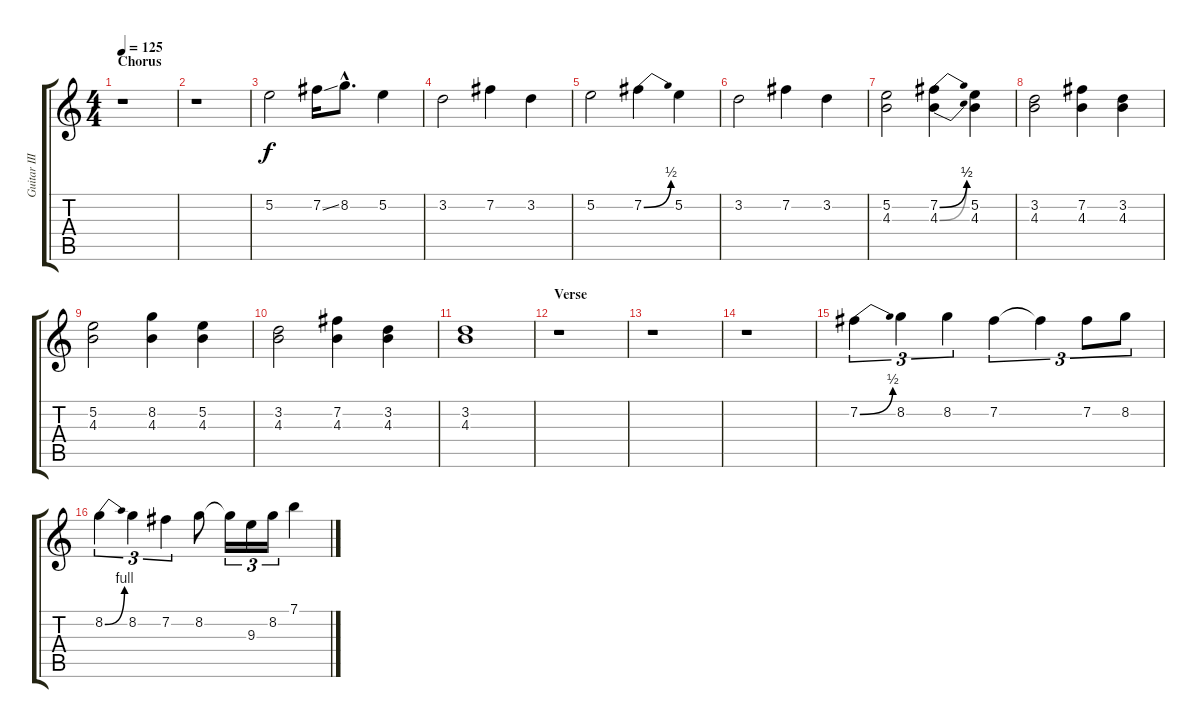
\track ("Guitar III" "Guitar III") {instrument overdrivenguitar}
\staff {score tabs}
\tuning (E4 B3 G3 D3 A2 E2) {hide}
\ts (4 4)
\section ("" "Chorus")
\tempo 125
\clef g2
\ks c
r.1{dy f} |
r.1 |
5.2.2 7.2{ss}.16 8.2{hac}.8{d} 5.2.4 |
3.2.2 7.2.4 3.2.4 |
5.2.2 7.2{be (bend 0 0 60 2)}.4 5.2.4 |
3.2.2 7.2.4 3.2.4 |
(5.2 4.3).2 (7.2{be (bend 0 0 60 2)} 4.3{be (bend 0 0 60 2)}).4 (5.2 4.3).4 |
(3.2 4.3).2 (7.2 4.3).4 (3.2 4.3).4 |
(5.2 4.3).2 (8.2 4.3).4 (5.2 4.3).4 |
(3.2 4.3).2 (7.2 4.3).4 (3.2 4.3).4 |
(3.2 4.3).1 |
\section ("" "Verse")
r.1 |
r.1 |
r.1 |
7.2{be (bend 0 0 60 2)}.4{tu (3 2)} 8.2.4{tu (3 2)} 8.2.4{tu (3 2)} 7.2.4{tu (3 2)} 7.2{t}.4{tu (3 2)} 7.2.8{tu (3 2)} 8.2.8{tu (3 2)} |
8.2{be (bend 0 0 60 4)}.4{tu (3 2)} 8.2.4{tu (3 2)} 7.2.4{tu (3 2)} 8.2.8 8.2{t}.16{tu (3 2)} 9.3.16{tu (3 2)} 8.2.16{tu (3 2)} 7.1.4
